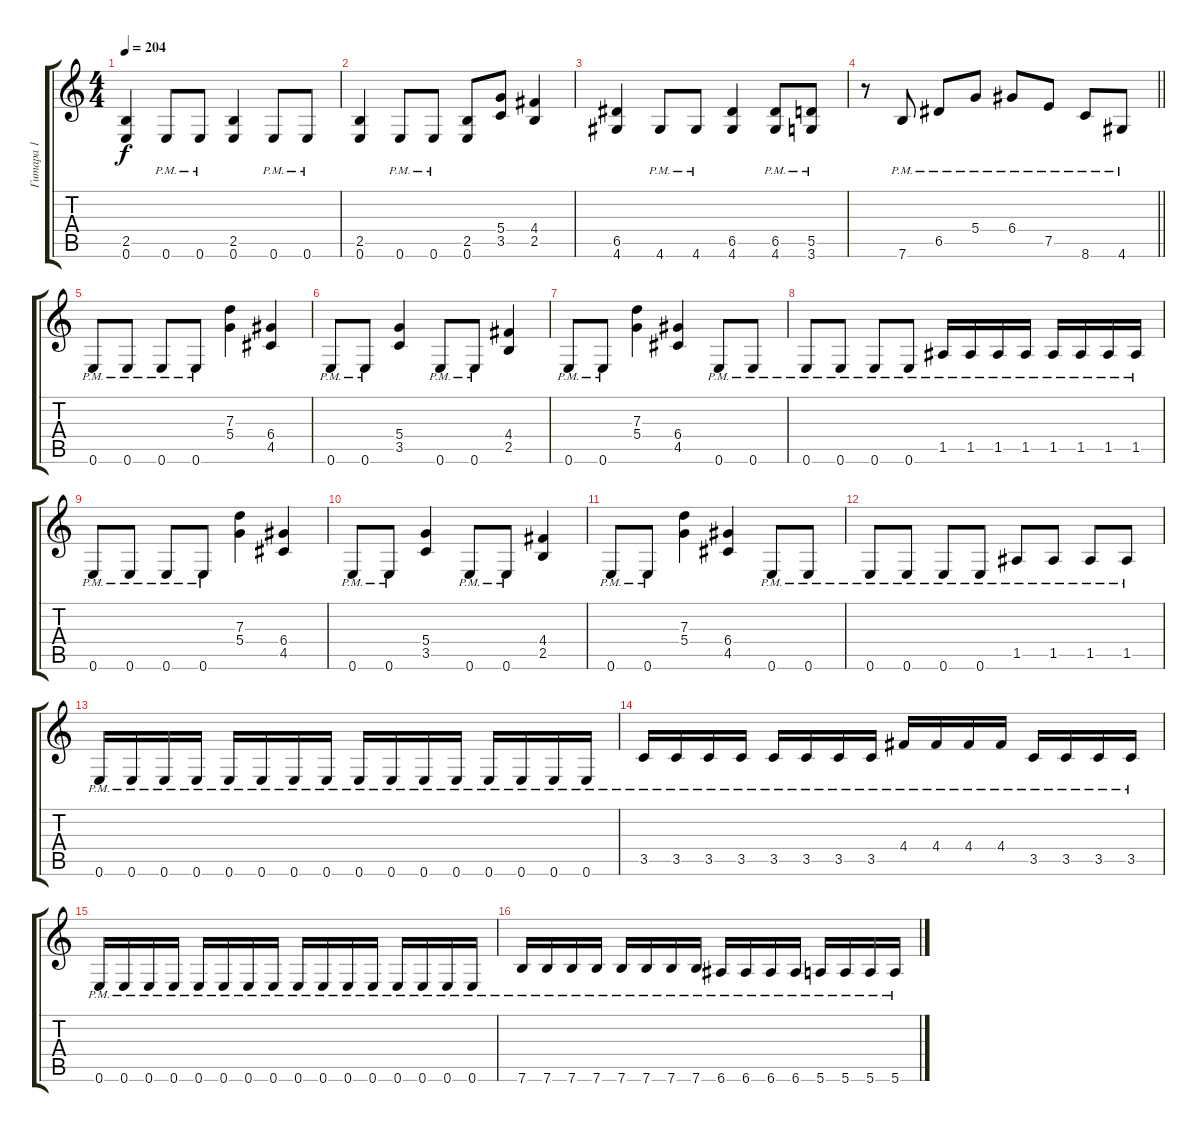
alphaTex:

\track ("Гитара 1" "Гитара 1") {instrument distortionguitar}
\staff {score tabs}
\tuning (E4 B3 G3 D3 A2 E2) {hide}
\ts (4 4)
\tempo 204
\clef g2
\ks c
(2.5 0.6).4{dy f} 0.6{pm}.8 0.6{pm}.8 (2.5 0.6).4 0.6{pm}.8 0.6{pm}.8 |
(2.5 0.6).4 0.6{pm}.8 0.6{pm}.8 (2.5 0.6).8 (5.4 3.5).8 (4.4 2.5).4 |
(6.5 4.6).4 4.6{pm}.8 4.6{pm}.8 (6.5 4.6).4 (6.5{pm} 4.6{pm}).8 (5.5{pm} 3.6{pm}).8 |
\barLineRight lightlight
r.8 7.6{pm}.8 6.5{pm}.8 5.4{pm}.8 6.4{pm}.8 7.5{pm}.8 8.6{pm}.8 4.6{pm}.8 |
0.6{pm}.8 0.6{pm}.8 0.6{pm}.8 0.6{pm}.8 (7.3 5.4).4 (6.4 4.5).4 |
0.6{pm}.8 0.6{pm}.8 (5.4 3.5).4 0.6{pm}.8 0.6{pm}.8 (4.4 2.5).4 |
0.6{pm}.8 0.6{pm}.8 (7.3 5.4).4 (6.4 4.5).4 0.6{pm}.8 0.6{pm}.8 |
0.6{pm}.8 0.6{pm}.8 0.6{pm}.8 0.6{pm}.8 1.5{pm}.16 1.5{pm}.16 1.5{pm}.16 1.5{pm}.16 1.5{pm}.16 1.5{pm}.16 1.5{pm}.16 1.5{pm}.16 |
0.6{pm}.8 0.6{pm}.8 0.6{pm}.8 0.6{pm}.8 (7.3 5.4).4 (6.4 4.5).4 |
0.6{pm}.8 0.6{pm}.8 (5.4 3.5).4 0.6{pm}.8 0.6{pm}.8 (4.4 2.5).4 |
0.6{pm}.8 0.6{pm}.8 (7.3 5.4).4 (6.4 4.5).4 0.6{pm}.8 0.6{pm}.8 |
0.6{pm}.8 0.6{pm}.8 0.6{pm}.8 0.6{pm}.8 1.5{pm}.8 1.5{pm}.8 1.5{pm}.8 1.5{pm}.8 |
0.6{pm}.16 0.6{pm}.16 0.6{pm}.16 0.6{pm}.16 0.6{pm}.16 0.6{pm}.16 0.6{pm}.16 0.6{pm}.16 0.6{pm}.16 0.6{pm}.16 0.6{pm}.16 0.6{pm}.16 0.6{pm}.16 0.6{pm}.16 0.6{pm}.16 0.6{pm}.16 |
3.5{pm}.16 3.5{pm}.16 3.5{pm}.16 3.5{pm}.16 3.5{pm}.16 3.5{pm}.16 3.5{pm}.16 3.5{pm}.16 4.4{pm}.16 4.4{pm}.16 4.4{pm}.16 4.4{pm}.16 3.5{pm}.16 3.5{pm}.16 3.5{pm}.16 3.5{pm}.16 |
0.6{pm}.16 0.6{pm}.16 0.6{pm}.16 0.6{pm}.16 0.6{pm}.16 0.6{pm}.16 0.6{pm}.16 0.6{pm}.16 0.6{pm}.16 0.6{pm}.16 0.6{pm}.16 0.6{pm}.16 0.6{pm}.16 0.6{pm}.16 0.6{pm}.16 0.6{pm}.16 |
7.6{pm}.16 7.6{pm}.16 7.6{pm}.16 7.6{pm}.16 7.6{pm}.16 7.6{pm}.16 7.6{pm}.16 7.6{pm}.16 6.6{pm}.16 6.6{pm}.16 6.6{pm}.16 6.6{pm}.16 5.6{pm}.16 5.6{pm}.16 5.6{pm}.16 5.6{pm}.16
